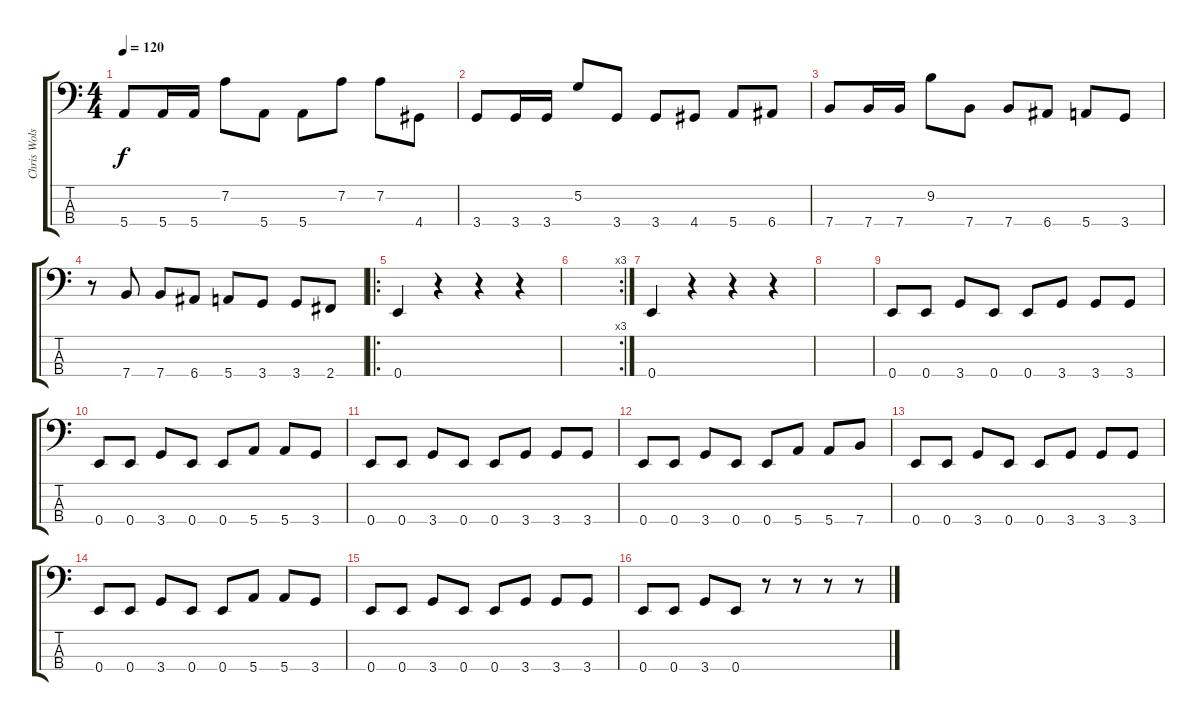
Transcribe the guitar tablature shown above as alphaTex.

\track ("Chris Wolstenholme" "Chris Wols") {instrument distortionguitar}
\staff {score tabs}
\tuning (G2 D2 A1 E1) {hide}
\ts (4 4)
\tempo 120
\clef f4
\ks c
5.4.8{dy f} 5.4.16 5.4.16 7.2.8 5.4.8 5.4.8 7.2.8 7.2.8 4.4.8 |
3.4.8 3.4.16 3.4.16 5.2.8 3.4.8 3.4.8 4.4.8 5.4.8 6.4.8 |
7.4.8 7.4.16 7.4.16 9.2.8 7.4.8 7.4.8 6.4.8 5.4.8 3.4.8 |
r.8 7.4.8 7.4.8 6.4.8 5.4.8 3.4.8 3.4.8 2.4.8 |
\ro
0.4.4 r.4 r.4 r.4 |
\rc 3
|
0.4.4 r.4 r.4 r.4 |
|
0.4.8 0.4.8 3.4.8 0.4.8 0.4.8 3.4.8 3.4.8 3.4.8 |
0.4.8 0.4.8 3.4.8 0.4.8 0.4.8 5.4.8 5.4.8 3.4.8 |
0.4.8 0.4.8 3.4.8 0.4.8 0.4.8 3.4.8 3.4.8 3.4.8 |
0.4.8 0.4.8 3.4.8 0.4.8 0.4.8 5.4.8 5.4.8 7.4.8 |
0.4.8 0.4.8 3.4.8 0.4.8 0.4.8 3.4.8 3.4.8 3.4.8 |
0.4.8 0.4.8 3.4.8 0.4.8 0.4.8 5.4.8 5.4.8 3.4.8 |
0.4.8 0.4.8 3.4.8 0.4.8 0.4.8 3.4.8 3.4.8 3.4.8 |
0.4.8 0.4.8 3.4.8 0.4.8 r.8 r.8 r.8 r.8
